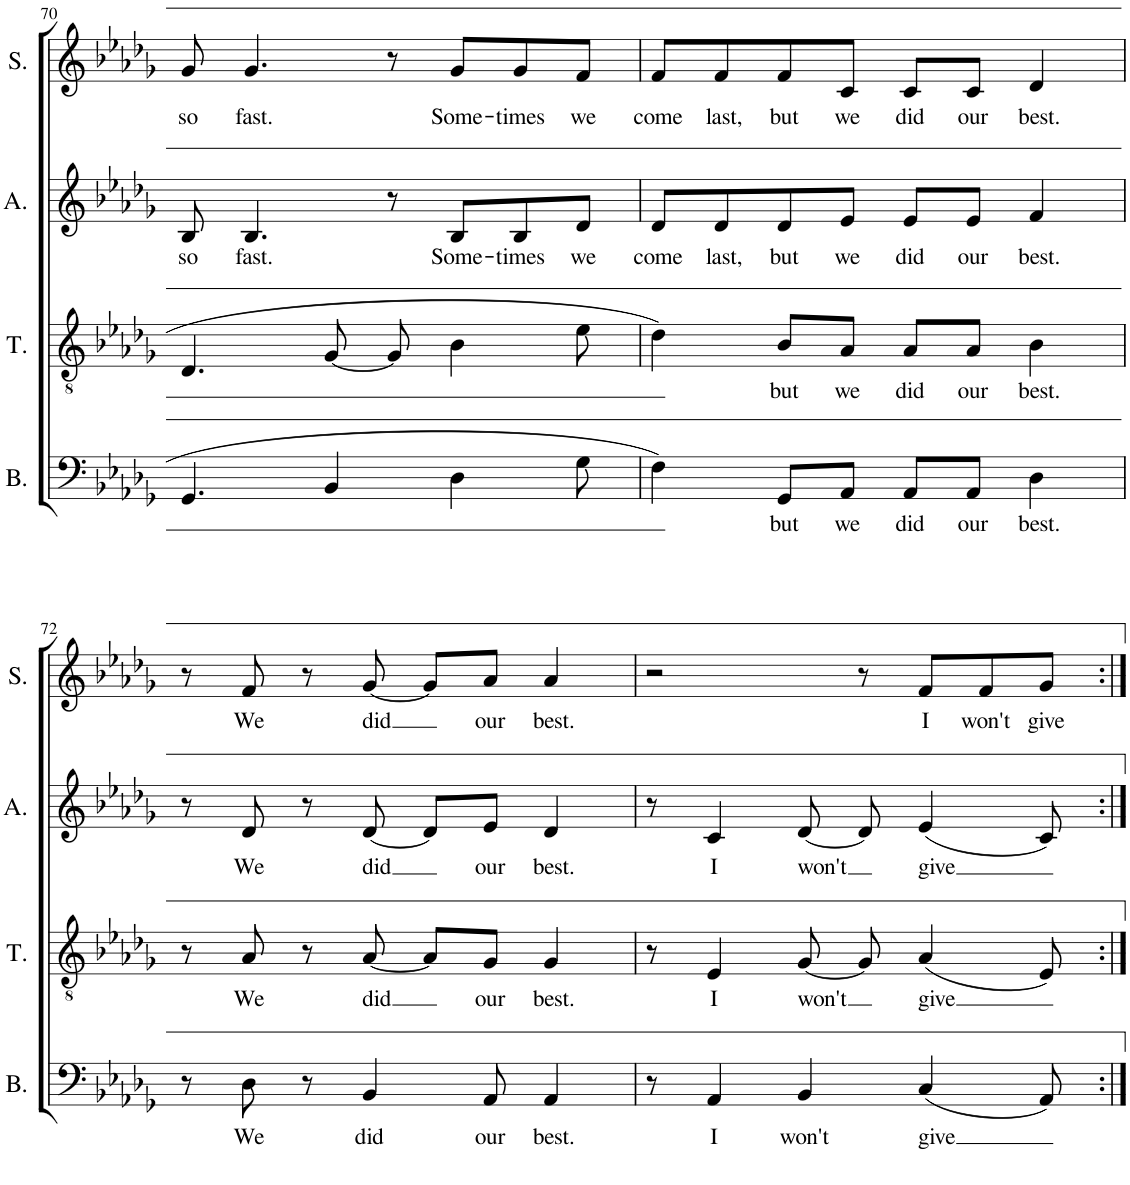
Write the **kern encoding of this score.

**kern	**text	**kern	**text	**kern	**text	**kern	**text
*part4	*part4	*part3	*part3	*part2	*part2	*part1	*part1
*staff4	*staff4	*staff3	*staff3	*staff2	*staff2	*staff1	*staff1
*I"Bass	*	*I"Tenor	*	*I"Alto	*	*I"Soprano	*
*I'B.	*	*I'T.	*	*I'A.	*	*I'S.	*
!!LO:PB:g=z
*clefF4	*	*clefGv2	*	*clefG2	*	*clefG2	*
*k[b-e-a-d-g-]	*	*k[b-e-a-d-g-]	*	*k[b-e-a-d-g-]	*	*k[b-e-a-d-g-]	*
*M4/4	*	*M4/4	*	*M4/4	*	*M4/4	*
=70	=70	=70	=70	=70	=70	=70	=70
!	!	!	!	!	!LO:LY:b	!	!LO:LY:b
4.GG-/	.	4.D-/	.	8B-/	so	8g-/	so
!	!	!	!	!	!LO:LY:b	!	!LO:LY:b
.	.	.	.	4.B-/	fast.	4.g-/	fast.
4BB-/	.	[8G-/	.	.	.	.	.
.	.	8G-/]	.	8r	.	8r	.
!	!	!	!	!	!LO:LY:b	!	!LO:LY:b
4D-\	.	4B-\	.	8B-/L	Some-	8g-/L	Some-
!	!	!	!	!	!LO:LY:b	!	!LO:LY:b
.	.	.	.	8B-/	-times	8g-/	-times
!	!	!	!	!	!LO:LY:b	!	!LO:LY:b
8G-\	.	8e-\	.	8d-/J	we	8f/J	we
=71	=71	=71	=71	=71	=71	=71	=71
!	!	!	!	!	!LO:LY:b	!	!LO:LY:b
4F\	.	4d-\	.	8d-/L	come	8f/L	come
!	!	!	!	!	!LO:LY:b	!	!LO:LY:b
.	.	.	.	8d-/	last,	8f/	last,
!	!LO:LY:b	!	!LO:LY:b	!	!LO:LY:b	!	!LO:LY:b
8GG-/L	but	8B-/L	but	8d-/	but	8f/	but
!	!LO:LY:b	!	!LO:LY:b	!	!LO:LY:b	!	!LO:LY:b
8AA-/J	we	8A-/J	we	8e-/J	we	8c/J	we
!	!LO:LY:b	!	!LO:LY:b	!	!LO:LY:b	!	!LO:LY:b
8AA-/L	did	8A-/L	did	8e-/L	did	8c/L	did
!	!LO:LY:b	!	!LO:LY:b	!	!LO:LY:b	!	!LO:LY:b
8AA-/J	our	8A-/J	our	8e-/J	our	8c/J	our
!	!LO:LY:b	!	!LO:LY:b	!	!LO:LY:b	!	!LO:LY:b
4D-\	best.	4B-\	best.	4f/	best.	4d-/	best.
!!LO:LB:g=z
=72	=72	=72	=72	=72	=72	=72	=72
8r	.	8r	.	8r	.	8r	.
!	!LO:LY:b	!	!LO:LY:b	!	!LO:LY:b	!	!LO:LY:b
8D-\	We	8A-/	We	8d-/	We	8f/	We
8r	.	8r	.	8r	.	8r	.
!	!LO:LY:b	!	!LO:LY:b	!	!LO:LY:b	!	!LO:LY:b
4BB-/	did	[8A-/	did	[8d-/	did	[8g-/	did
.	.	8A-/L]	.	8d-/L]	.	8g-/L]	.
!	!LO:LY:b	!	!LO:LY:b	!	!LO:LY:b	!	!LO:LY:b
8AA-/	our	8G-/J	our	8e-/J	our	8a-/J	our
!	!LO:LY:b	!	!LO:LY:b	!	!LO:LY:b	!	!LO:LY:b
4AA-/	best.	4G-/	best.	4d-/	best.	4a-/	best.
=73	=73	=73	=73	=73	=73	=73	=73
8r	.	8r	.	8r	.	2r	.
!	!LO:LY:b	!	!LO:LY:b	!	!LO:LY:b	!	!
4AA-/	I	4E-/	I	4c/	I	.	.
!	!LO:LY:b	!	!LO:LY:b	!	!LO:LY:b	!	!
4BB-/	won't	[8G-/	won't	[8d-/	won't	.	.
.	.	8G-/]	.	8d-/]	.	8r	.
!	!LO:LY:b	!	!LO:LY:b	!	!LO:LY:b	!	!LO:LY:b
(4C/	give	(4A-/	give	(4e-/	give	8f/L	I
!	!	!	!	!	!	!	!LO:LY:b
.	.	.	.	.	.	8f/	won't
!	!	!	!	!	!	!	!LO:LY:b
8AA-/)	.	8E-/)	.	8c/)	.	8g-/J	give
=:|!	=:|!	=:|!	=:|!	=:|!	=:|!	=:|!	=:|!
*-	*-	*-	*-	*-	*-	*-	*-
